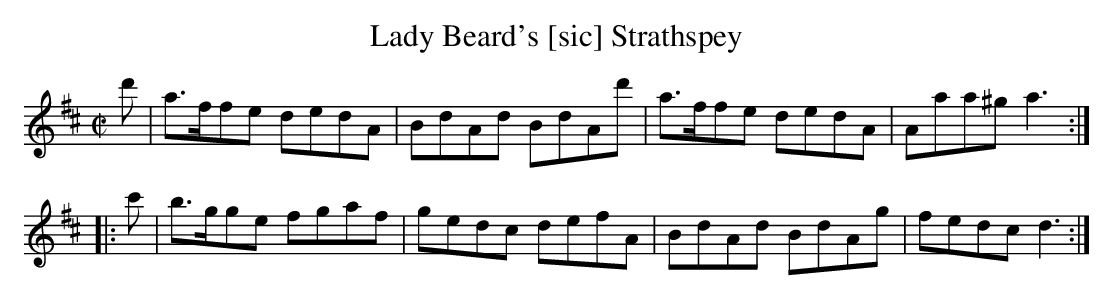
X:1
T:Lady Beard's [sic] Strathspey
M:C|
L:1/8
K:D
d'|a>ffe dedA|BdAd BdAd'|a>ffe dedA|Aaa^g a3:|
|:c'|b>gge fgaf|gedc defA|BdAd BdAg|fedc d3:|]
